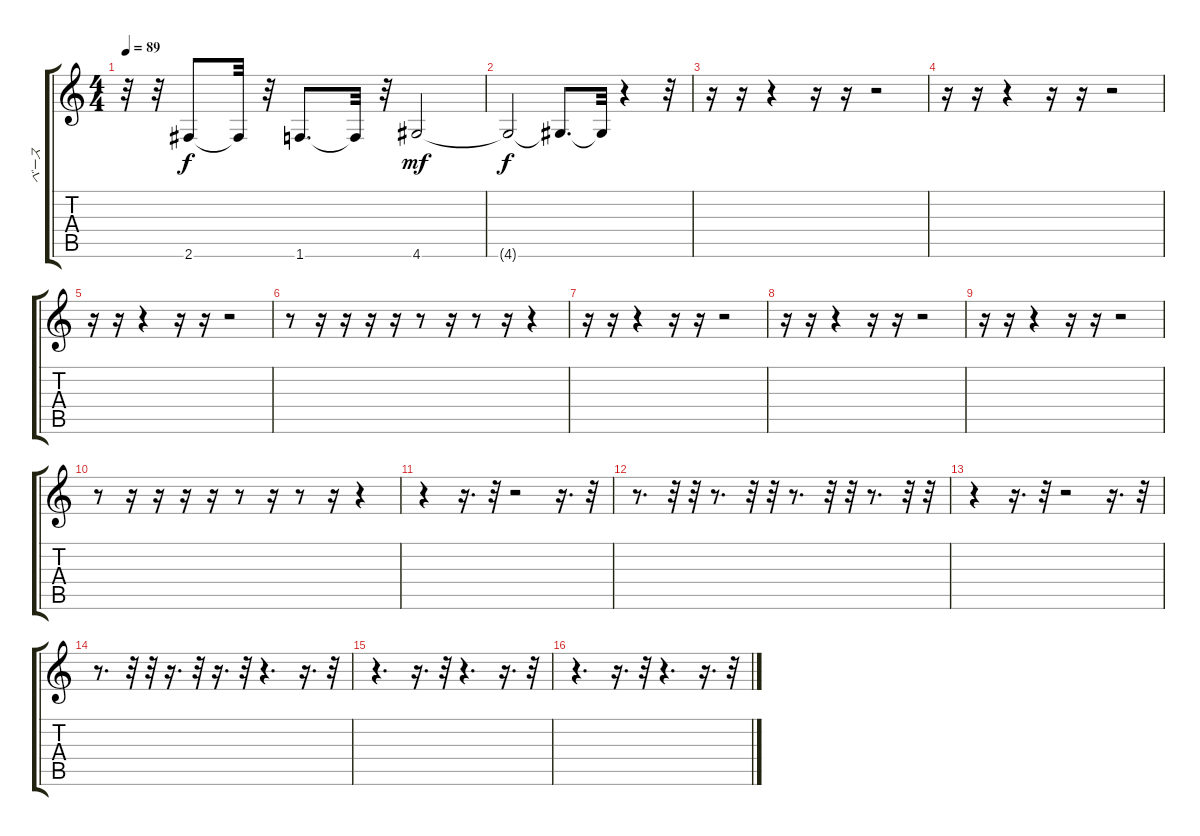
\track ("ベース" "ベース") {instrument electricbassfinger}
\staff {score tabs}
\tuning (E4 B3 G3 D3 A2 E2) {hide}
\ts (4 4)
\tempo 89
\clef g2
\ks c
r.32{dy f} r.32 2.6.8 2.6{t}.32 r.32 1.6.8{d} 1.6{t}.32 r.32 4.6.2{dy mf} |
4.6{t}.2{dy f} 4.6{t}.8{d} 4.6{t}.32 r.4 r.32 |
r.16 r.16 r.4 r.16 r.16 r.2 |
r.16 r.16 r.4 r.16 r.16 r.2 |
r.16 r.16 r.4 r.16 r.16 r.2 |
r.8 r.16 r.16 r.16 r.16 r.8 r.16 r.8 r.16 r.4 |
r.16 r.16 r.4 r.16 r.16 r.2 |
r.16 r.16 r.4 r.16 r.16 r.2 |
r.16 r.16 r.4 r.16 r.16 r.2 |
r.8 r.16 r.16 r.16 r.16 r.8 r.16 r.8 r.16 r.4 |
r.4 r.16{d} r.32 r.2 r.16{d} r.32 |
r.8{d} r.32 r.32 r.8{d} r.32 r.32 r.8{d} r.32 r.32 r.8{d} r.32 r.32 |
r.4 r.16{d} r.32 r.2 r.16{d} r.32 |
r.8{d} r.32 r.32 r.16{d} r.32 r.16{d} r.32 r.4{d} r.16{d} r.32 |
r.4{d} r.16{d} r.32 r.4{d} r.16{d} r.32 |
r.4{d} r.16{d} r.32 r.4{d} r.16{d} r.32
